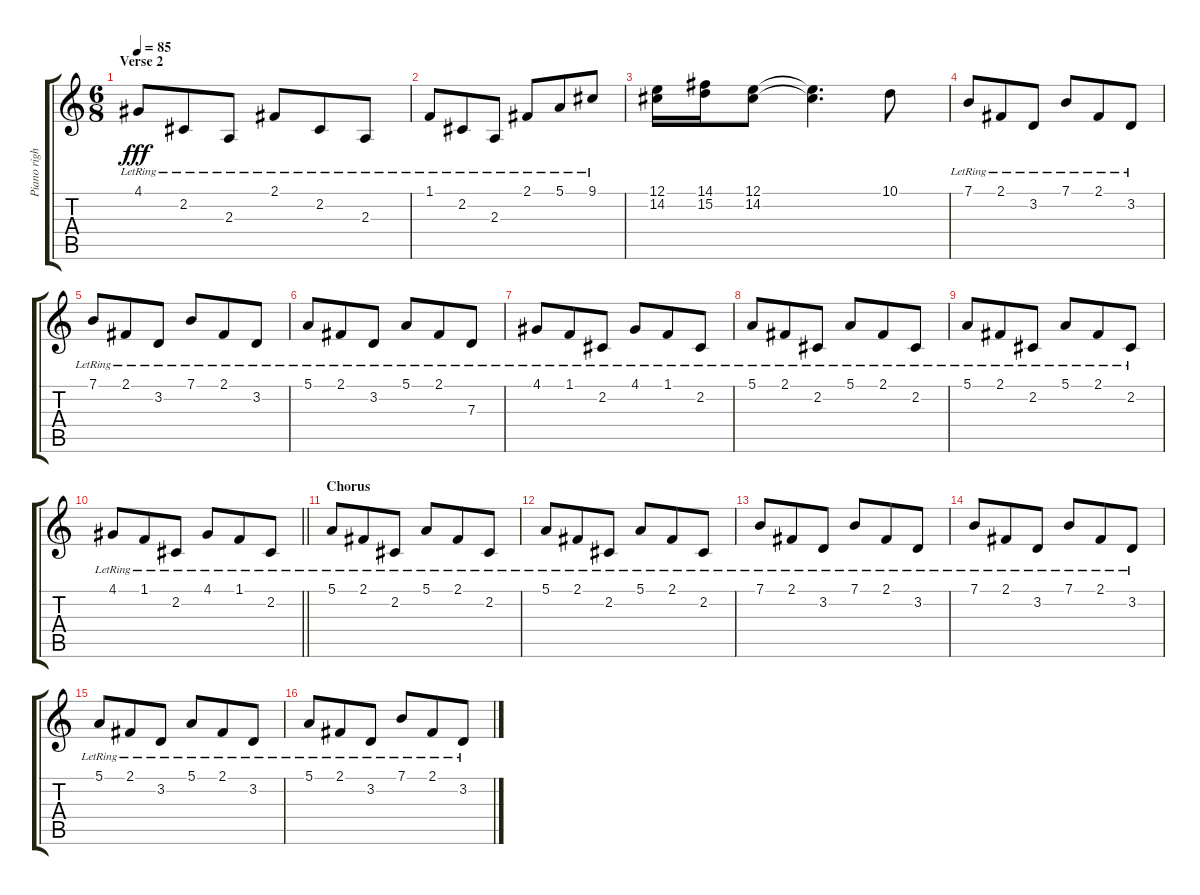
\track ("Piano right" "Piano righ") {instrument acousticgrandpiano}
\staff {score tabs}
\tuning (E4 B3 G3 D3 A2 E2) {hide}
\ts (6 8)
\section ("" "Verse 2")
\tempo 85
\clef g2
\ks c
4.1{lr}.8{dy fff} 2.2{lr}.8 2.3{lr}.8 2.1{lr}.8 2.2{lr}.8 2.3{lr}.8 |
1.1{lr}.8 2.2{lr}.8 2.3{lr}.8 2.1{lr}.8 5.1{lr}.8 9.1{lr}.8 |
(12.1 14.2).16 (14.1 15.2).16 (12.1 14.2).8 (12.1{t} 14.2{t}).4{d} 10.1.8 |
7.1{lr}.8 2.1{lr}.8 3.2{lr}.8 7.1{lr}.8 2.1{lr}.8 3.2{lr}.8 |
7.1{lr}.8 2.1{lr}.8 3.2{lr}.8 7.1{lr}.8 2.1{lr}.8 3.2{lr}.8 |
5.1{lr}.8 2.1{lr}.8 3.2{lr}.8 5.1{lr}.8 2.1{lr}.8 7.3{lr}.8 |
4.1{lr}.8 1.1{lr}.8 2.2{lr}.8 4.1{lr}.8 1.1{lr}.8 2.2{lr}.8 |
5.1{lr}.8 2.1{lr}.8 2.2{lr}.8 5.1{lr}.8 2.1{lr}.8 2.2{lr}.8 |
5.1{lr}.8 2.1{lr}.8 2.2{lr}.8 5.1{lr}.8 2.1{lr}.8 2.2{lr}.8 |
\barLineRight lightlight
4.1{lr}.8 1.1{lr}.8 2.2{lr}.8 4.1{lr}.8 1.1{lr}.8 2.2{lr}.8 |
\section ("" "Chorus")
5.1{lr}.8 2.1{lr}.8 2.2{lr}.8 5.1{lr}.8 2.1{lr}.8 2.2{lr}.8 |
5.1{lr}.8 2.1{lr}.8 2.2{lr}.8 5.1{lr}.8 2.1{lr}.8 2.2{lr}.8 |
7.1{lr}.8 2.1{lr}.8 3.2{lr}.8 7.1{lr}.8 2.1{lr}.8 3.2{lr}.8 |
7.1{lr}.8 2.1{lr}.8 3.2{lr}.8 7.1{lr}.8 2.1{lr}.8 3.2{lr}.8 |
5.1{lr}.8 2.1{lr}.8 3.2{lr}.8 5.1{lr}.8 2.1{lr}.8 3.2{lr}.8 |
5.1{lr}.8 2.1{lr}.8 3.2{lr}.8 7.1{lr}.8 2.1{lr}.8 3.2{lr}.8
